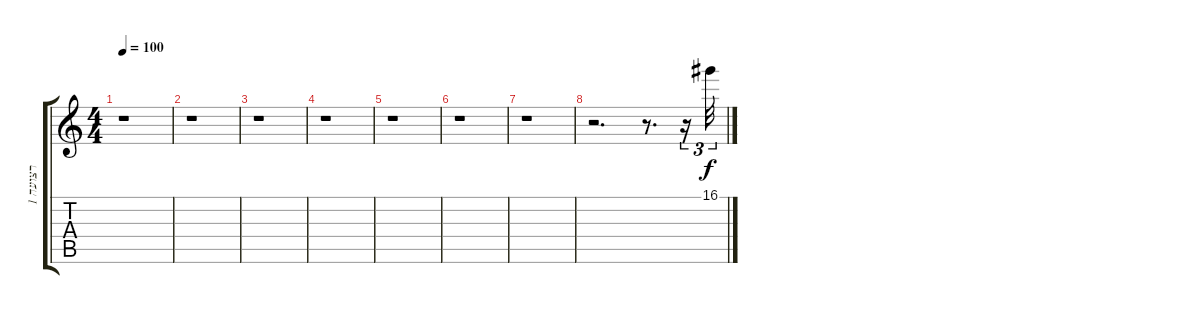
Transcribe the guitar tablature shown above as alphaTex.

\track ("רצועה 1" "רצועה 1") {instrument overdrivenguitar}
\staff {score tabs}
\tuning (E4 B3 G3 D3 A2 E2) {hide}
\ts (4 4)
\tempo 100
\clef g2
\ks c
r.1{dy f} |
r.1 |
r.1 |
r.1 |
r.1 |
r.1 |
r.1 |
r.2{d} r.8{d} r.16{tu (3 2)} 16.1.32{tu (3 2)}
